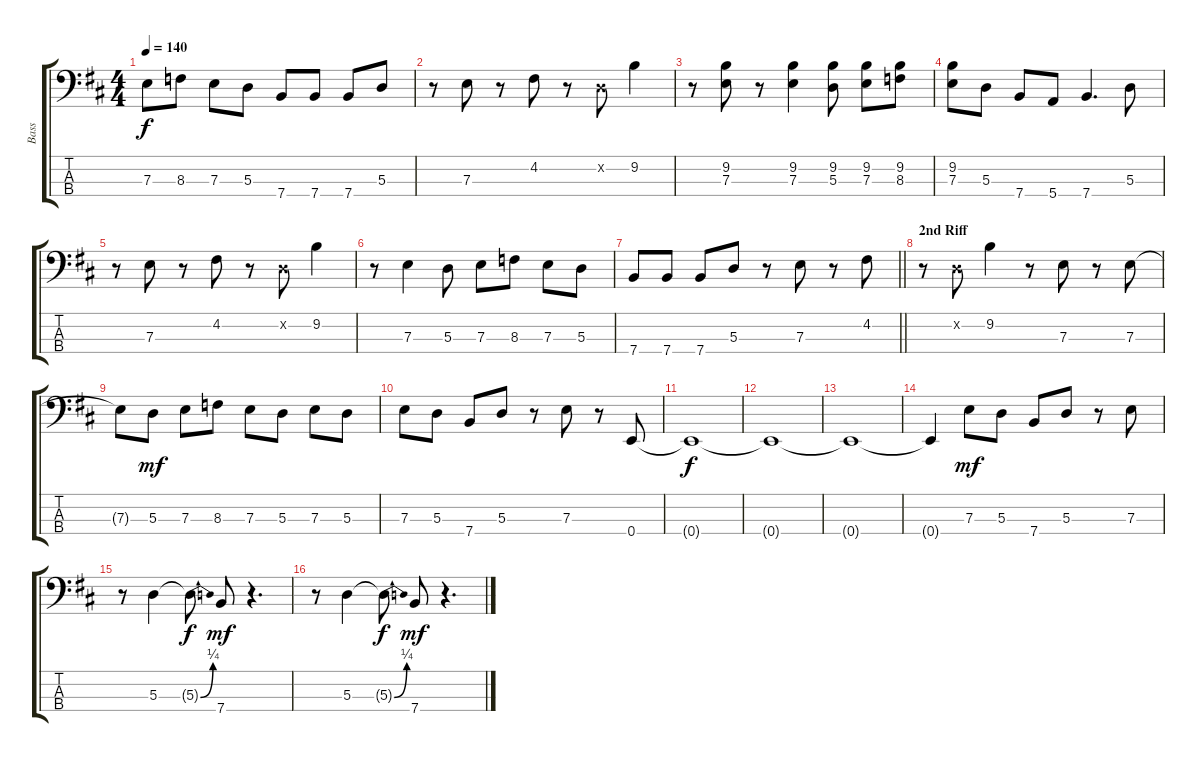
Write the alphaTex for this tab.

\track ("Bass" "Bass") {instrument electricbassfinger}
\staff {score tabs}
\tuning (G2 D2 A1 E1) {hide}
\ts (4 4)
\tempo 140
\clef f4
\ks d
7.3.8{dy f} 8.3.8 7.3.8 5.3.8 7.4.8 7.4.8 7.4.8 5.3.8 |
r.8 7.3.8 r.8 4.2.8 r.8 0.2{x}.8 9.2.4 |
r.8 (9.2 7.3).8 r.8 (9.2 7.3).4 (9.2 5.3).8 (9.2 7.3).8 (9.2 8.3).8 |
(9.2 7.3).8 5.3.8 7.4.8 5.4.8 7.4.4{d} 5.3.8 |
r.8 7.3.8 r.8 4.2.8 r.8 0.2{x}.8 9.2.4 |
r.8 7.3.4 5.3.8 7.3.8 8.3.8 7.3.8 5.3.8 |
\barLineRight lightlight
7.4.8 7.4.8 7.4.8 5.3.8 r.8 7.3.8 r.8 4.2.8 |
\section ("" "2nd Riff")
r.8 0.2{x}.8 9.2.4 r.8 7.3.8 r.8 7.3.8 |
7.3{t}.8 5.3.8{dy mf} 7.3.8 8.3.8 7.3.8 5.3.8 7.3.8 5.3.8 |
7.3.8 5.3.8 7.4.8 5.3.8 r.8 7.3.8 r.8 0.4.8 |
0.4{t}.1{dy f} |
0.4{t}.1 |
0.4{t}.1 |
0.4{t}.4 7.3.8{dy mf} 5.3.8 7.4.8 5.3.8 r.8 7.3.8 |
r.8 5.3.4 5.3{be (bend 0 0 60 1) t}.8{dy f} 7.4.8{dy mf} r.4{d} |
r.8 5.3.4 5.3{be (bend 0 0 60 1) t}.8{dy f} 7.4.8{dy mf} r.4{d}
